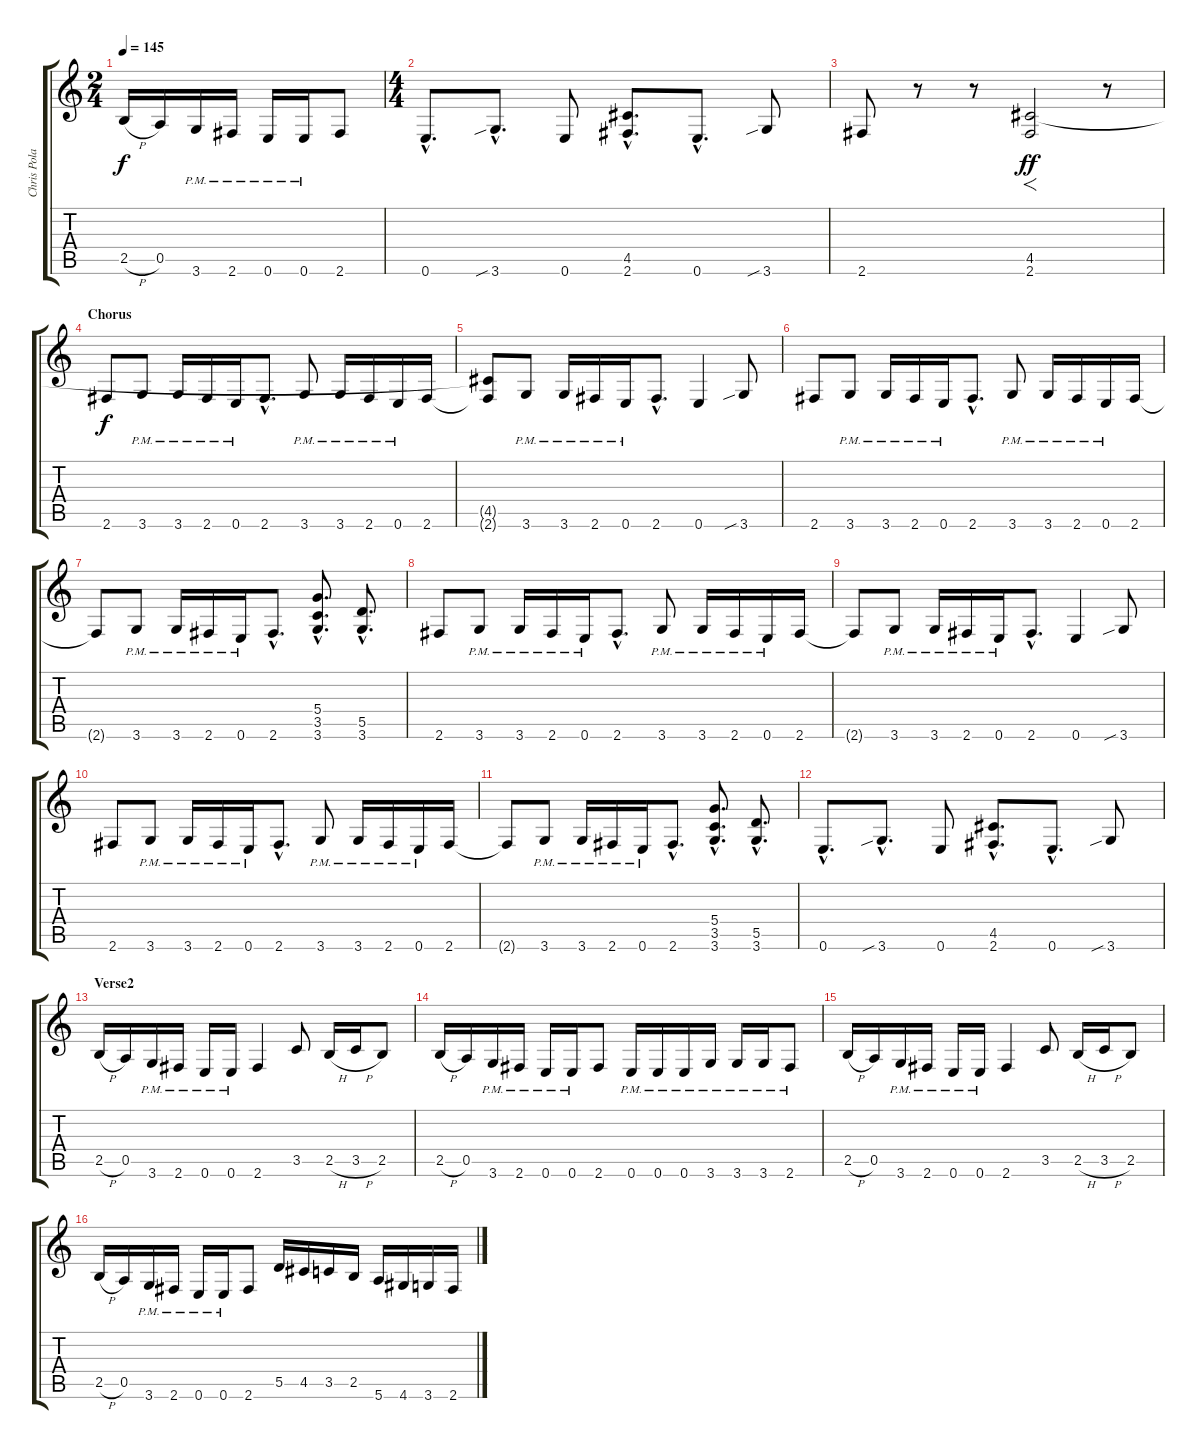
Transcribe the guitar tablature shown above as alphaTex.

\track ("Chris Poland" "Chris Pola") {instrument distortionguitar}
\staff {score tabs}
\tuning (E4 B3 G3 D3 A2 E2) {hide}
\ts (2 4)
\tempo 145
\clef g2
\ks c
2.5{h}.16{dy f} 0.5.16 3.6{pm}.16 2.6{pm}.16 0.6{pm}.16 0.6{pm}.16 2.6.8 |
\ts (4 4)
0.6{hac}.8{d} 3.6{sib hac}.8{d} 0.6.8 (4.5{hac} 2.6{hac}).8{d} 0.6{hac}.8{d} 3.6{sib}.8 |
2.6.8 r.8 r.8 (4.5 2.6).2{f dy ff} r.8 |
\section ("" "Chorus")
2.6.8{dy f} 3.6{pm}.8 3.6{pm}.16 2.6{pm}.16 0.6{pm}.16 2.6{hac}.8{d} 3.6{pm}.8 3.6{pm}.16 2.6{pm}.16 0.6{pm}.16 2.6.16 |
(4.5{t} 2.6{t}).8 3.6{pm}.8 3.6{pm}.16 2.6{pm}.16 0.6{pm}.16 2.6{hac}.8{d} 0.6.4 3.6{sib}.8 |
2.6.8 3.6{pm}.8 3.6{pm}.16 2.6{pm}.16 0.6{pm}.16 2.6{hac}.8{d} 3.6{pm}.8 3.6{pm}.16 2.6{pm}.16 0.6{pm}.16 2.6.16 |
2.6{t}.8 3.6{pm}.8 3.6{pm}.16 2.6{pm}.16 0.6{pm}.16 2.6{hac}.8{d} (5.4{hac} 3.5{hac} 3.6{hac}).8{d} (5.5{hac} 3.6{hac}).8{d} |
2.6.8 3.6{pm}.8 3.6{pm}.16 2.6{pm}.16 0.6{pm}.16 2.6{hac}.8{d} 3.6{pm}.8 3.6{pm}.16 2.6{pm}.16 0.6{pm}.16 2.6.16 |
2.6{t}.8 3.6{pm}.8 3.6{pm}.16 2.6{pm}.16 0.6{pm}.16 2.6{hac}.8{d} 0.6.4 3.6{sib}.8 |
2.6.8 3.6{pm}.8 3.6{pm}.16 2.6{pm}.16 0.6{pm}.16 2.6{hac}.8{d} 3.6{pm}.8 3.6{pm}.16 2.6{pm}.16 0.6{pm}.16 2.6.16 |
2.6{t}.8 3.6{pm}.8 3.6{pm}.16 2.6{pm}.16 0.6{pm}.16 2.6{hac}.8{d} (5.4{hac} 3.5{hac} 3.6{hac}).8{d} (5.5{hac} 3.6{hac}).8{d} |
0.6{hac}.8{d} 3.6{sib hac}.8{d} 0.6.8 (4.5{hac} 2.6{hac}).8{d} 0.6{hac}.8{d} 3.6{sib}.8 |
\section ("" "Verse2")
2.5{h}.16 0.5.16 3.6{pm}.16 2.6{pm}.16 0.6{pm}.16 0.6{pm}.16 2.6.4 3.5.8 2.5{h}.16 3.5{h}.16 2.5.8 |
2.5{h}.16 0.5.16 3.6{pm}.16 2.6{pm}.16 0.6{pm}.16 0.6{pm}.16 2.6.8 0.6{pm}.16 0.6{pm}.16 0.6{pm}.16 3.6{pm}.16 3.6{pm}.16 3.6{pm}.16 2.6{pm}.8 |
2.5{h}.16 0.5.16 3.6{pm}.16 2.6{pm}.16 0.6{pm}.16 0.6{pm}.16 2.6.4 3.5.8 2.5{h}.16 3.5{h}.16 2.5.8 |
2.5{h}.16 0.5.16 3.6{pm}.16 2.6{pm}.16 0.6{pm}.16 0.6{pm}.16 2.6.8 5.5.16 4.5.16 3.5.16 2.5.16 5.6.16 4.6.16 3.6.16 2.6.16
